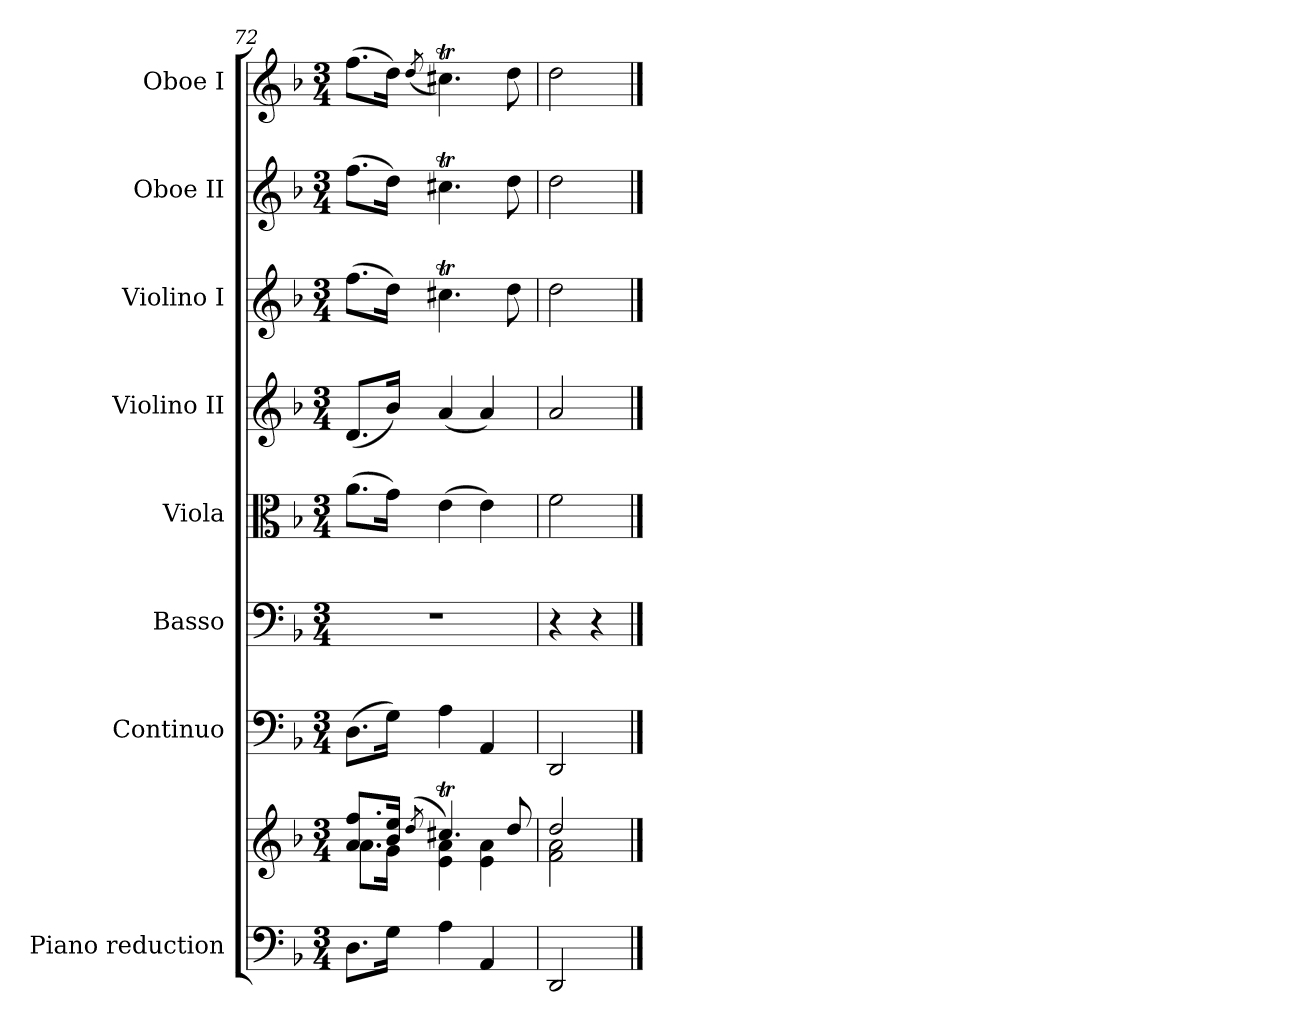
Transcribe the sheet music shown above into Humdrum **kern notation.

**kern	**kern	**kern	**kern	**kern	**kern	**kern	**kern	**kern
*part8	*part8	*part7	*part6	*part5	*part4	*part3	*part2	*part1
*staff9	*staff8	*staff7	*staff6	*staff5	*staff4	*staff3	*staff2	*staff1
*I"Piano reduction	*	*I"Continuo	*I"Basso	*I"Viola	*I"Violino II	*I"Violino I	*I"Oboe II	*I"Oboe I
*I'Pno	*	*	*	*	*	*	*I'Ob	*I'Ob
*clefF4	*clefG2	*clefF4	*clefF4	*clefC3	*clefG2	*clefG2	*clefG2	*clefG2
*k[b-]	*k[b-]	*k[b-]	*k[b-]	*k[b-]	*k[b-]	*k[b-]	*k[b-]	*k[b-]
*M3/4	*M3/4	*M3/4	*M3/4	*M3/4	*M3/4	*M3/4	*M3/4	*M3/4
=72	=72	=72	=72	=72	=72	=72	=72	=72
*	*^	*	*	*	*	*	*	*
8.D\L	8.a/ 8.ff/L	8.a\L	(8.D\L	2.r	(8.a\L	(8.d/L	(8.ff\L	(8.ff\L	(8.ff\L
16G\Jk	16b-/ 16ee/Jk	16g\Jk	16G\Jk)	.	16g\Jk)	16b-/Jk)	16dd\Jk)	16dd\Jk)	16dd\Jk)
.	(>8qdd/	.	.	.	.	.	.	.	(8qdd/
4A\	4.cc#Xt/)	4e\ 4a\	4A\	.	(4e\	(4a/	4.cc#Xt\	4.cc#Xt\	4.cc#Xt\)
4AA/	.	4e\ 4a\	4AA/	.	4e\)	4a/)	.	.	.
.	8dd/	.	.	.	.	.	8dd\	8dd\	8dd\
=73	=73	=73	=73	=73	=73	=73	=73	=73	=73
2DD/	2dd/	2f\ 2a\	2DD/	4r	2f\	2a/	2dd\	2dd\	2dd\
.	.	.	.	4r	.	.	.	.	.
*	*v	*v	*	*	*	*	*	*	*
==	==	==	==	==	==	==	==	==
*-	*-	*-	*-	*-	*-	*-	*-	*-
